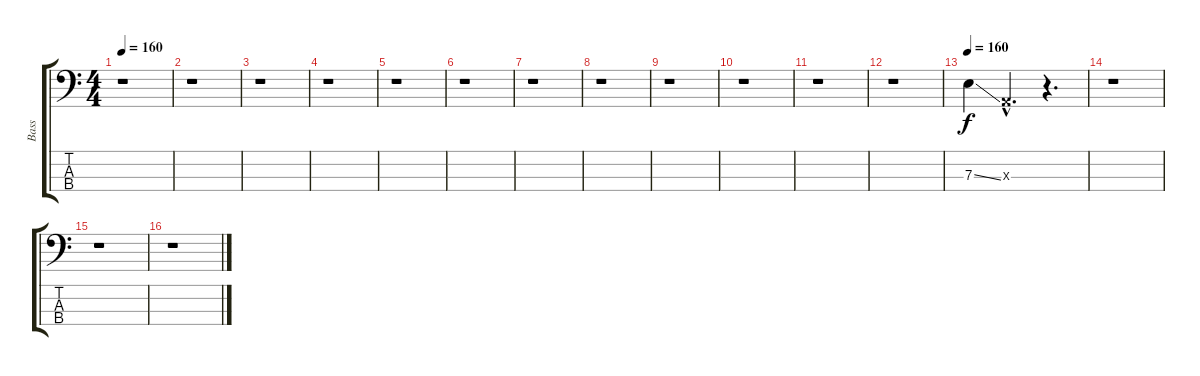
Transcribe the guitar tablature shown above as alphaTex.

\track ("Bass" "Bass") {instrument electricbasspick}
\staff {score tabs}
\tuning (G2 D2 A1 E1) {hide}
\ts (4 4)
\tempo 160
\clef f4
\ks c
r.1{dy f} |
r.1 |
r.1 |
r.1 |
r.1 |
r.1 |
r.1 |
r.1 |
r.1 |
r.1 |
r.1 |
r.1 |
\tempo 160
7.3{ss}.4 0.3{hac x}.4{d} r.4{d} |
r.1 |
r.1 |
r.1
